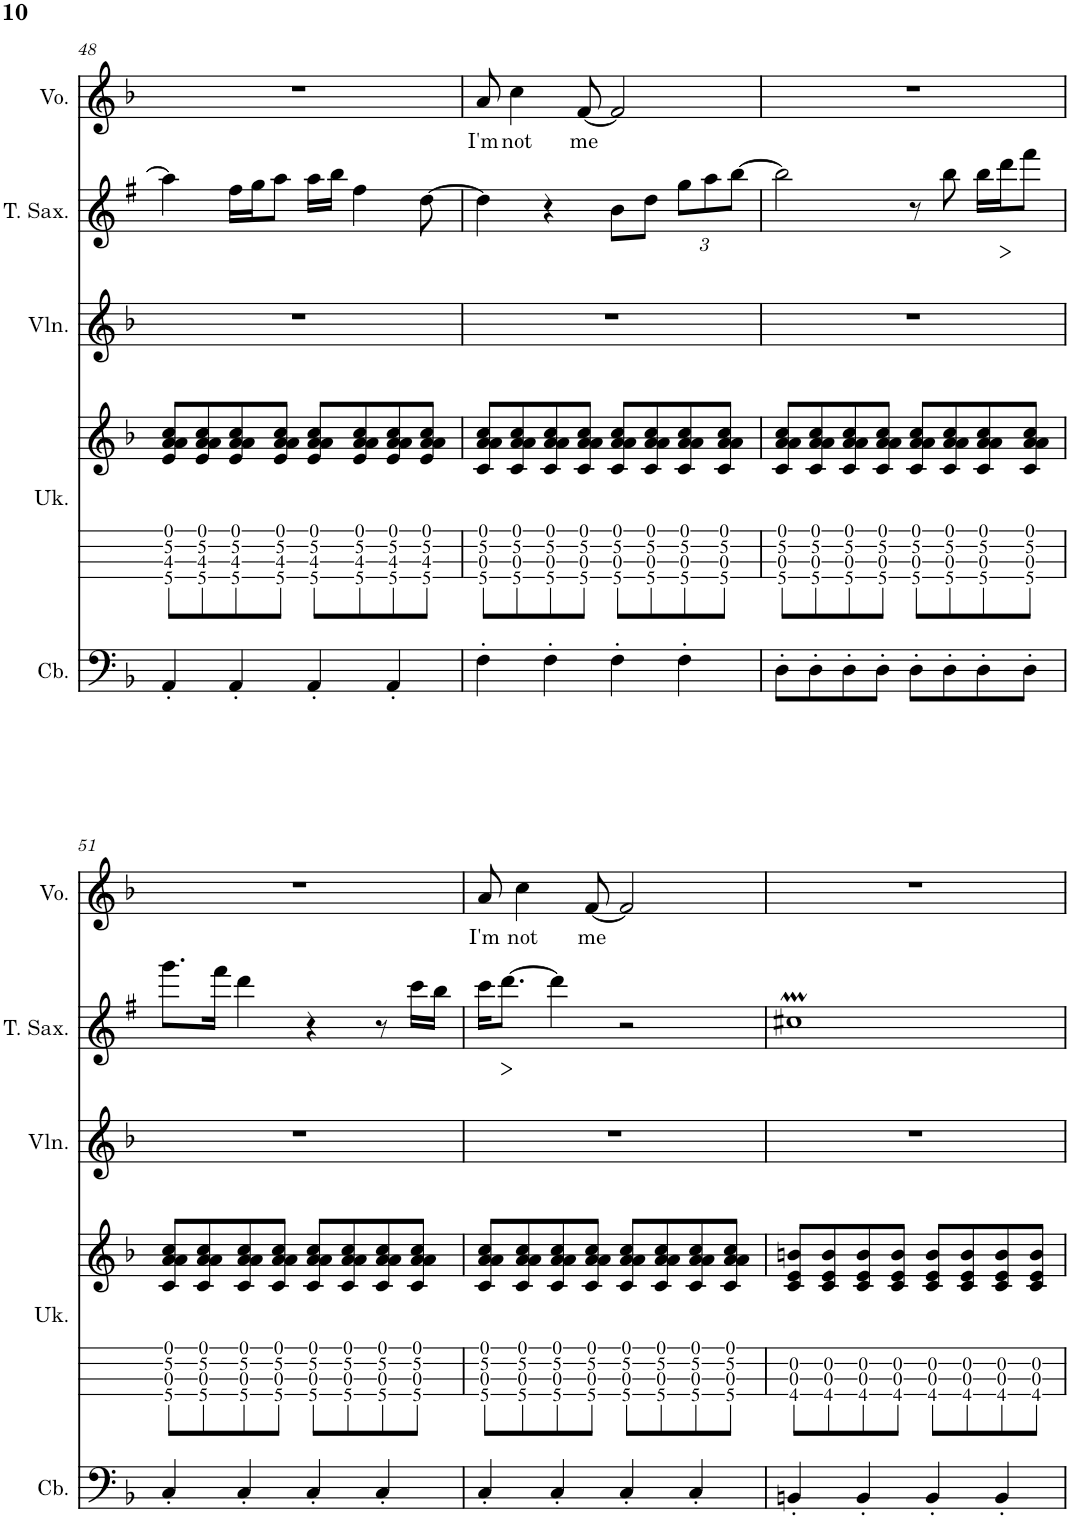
**kern	**kern	**kern	**kern	**kern	**dynam	**kern	**text
*part5	*part4	*part4	*part3	*part2	*part2	*part1	*part1
*staff6	*staff5	*staff4	*staff3	*staff2	*staff2	*staff1	*staff1
*I"Contrabass	*I"Ukulele	*	*I"Violin	*I"Tenor Saxophone	*	*I"Voice	*
*I'Cb.	*I'Uk.	*	*I'Vln.	*I'T. Sax.	*	*I'Vo.	*
!!LO:PB:g=z
*clefF4	*	*clefG2	*clefG2	*clefG2	*	*clefG2	*
*Trd7c12	*	*	*	*Trd8c14	*	*	*
*k[b-]	*k[b-]	*k[b-]	*k[b-]	*k[f#]	*	*k[b-]	*
*M4/4	*M4/4	*M4/4	*M4/4	*M4/4	*	*M4/4	*
=48	=48	=48	=48	=48	=48	=48	=48
4AA'/	8cc\ 8e\ 8a\ 8a\L	8e/ 8a/ 8a/ 8cc/L	1r	4aa\]	.	1r	.
.	8cc\ 8e\ 8a\ 8a\	8e/ 8a/ 8a/ 8cc/	.	.	.	.	.
4AA'/	8cc\ 8e\ 8a\ 8a\	8e/ 8a/ 8a/ 8cc/	.	16ff#\LL	.	.	.
.	.	.	.	16gg\J	.	.	.
.	8cc\ 8e\ 8a\ 8a\J	8e/ 8a/ 8a/ 8cc/J	.	8aa\J	.	.	.
4AA'/	8cc\ 8e\ 8a\ 8a\L	8e/ 8a/ 8a/ 8cc/L	.	16aa\LL	.	.	.
.	.	.	.	16bb\JJ	.	.	.
.	8cc\ 8e\ 8a\ 8a\	8e/ 8a/ 8a/ 8cc/	.	4ff#\	.	.	.
4AA'/	8cc\ 8e\ 8a\ 8a\	8e/ 8a/ 8a/ 8cc/	.	.	.	.	.
.	8cc\ 8e\ 8a\ 8a\J	8e/ 8a/ 8a/ 8cc/J	.	[8dd\	.	.	.
=49	=49	=49	=49	=49	=49	=49	=49
!	!	!	!	!	!	!	!LO:LY:b
4F'\	8cc\ 8c\ 8a\ 8a\L	8c/ 8a/ 8a/ 8cc/L	1r	4dd\]	.	8a/	I'm
!	!	!	!	!	!	!	!LO:LY:b
.	8cc\ 8c\ 8a\ 8a\	8c/ 8a/ 8a/ 8cc/	.	.	.	4cc\	not
4F'\	8cc\ 8c\ 8a\ 8a\	8c/ 8a/ 8a/ 8cc/	.	4r	.	.	.
!	!	!	!	!	!	!	!LO:LY:b
.	8cc\ 8c\ 8a\ 8a\J	8c/ 8a/ 8a/ 8cc/J	.	.	.	[8f/	me
4F'\	8cc\ 8c\ 8a\ 8a\L	8c/ 8a/ 8a/ 8cc/L	.	8b\L	.	2f/]	.
.	8cc\ 8c\ 8a\ 8a\	8c/ 8a/ 8a/ 8cc/	.	8dd\J	.	.	.
*	*	*	*	*Xbrackettup	*	*	*
4F'\	8cc\ 8c\ 8a\ 8a\	8c/ 8a/ 8a/ 8cc/	.	12gg\L	.	.	.
.	.	.	.	12aa\	.	.	.
.	8cc\ 8c\ 8a\ 8a\J	8c/ 8a/ 8a/ 8cc/J	.	.	.	.	.
.	.	.	.	[12bb\J	.	.	.
=50	=50	=50	=50	=50	=50	=50	=50
8D'\L	8cc\ 8c\ 8a\ 8a\L	8c/ 8a/ 8a/ 8cc/L	1r	2bb\]	.	1r	.
8D'\	8cc\ 8c\ 8a\ 8a\	8c/ 8a/ 8a/ 8cc/	.	.	.	.	.
8D'\	8cc\ 8c\ 8a\ 8a\	8c/ 8a/ 8a/ 8cc/	.	.	.	.	.
8D'\J	8cc\ 8c\ 8a\ 8a\J	8c/ 8a/ 8a/ 8cc/J	.	.	.	.	.
8D'\L	8cc\ 8c\ 8a\ 8a\L	8c/ 8a/ 8a/ 8cc/L	.	8r	.	.	.
8D'\	8cc\ 8c\ 8a\ 8a\	8c/ 8a/ 8a/ 8cc/	.	8bb\	.	.	.
8D'\	8cc\ 8c\ 8a\ 8a\	8c/ 8a/ 8a/ 8cc/	.	16bb\LL	.	.	.
!	!	!	!	!	!LO:HP:b	!	!
.	.	.	.	16ddd\J	>	.	.
8D'\J	8cc\ 8c\ 8a\ 8a\J	8c/ 8a/ 8a/ 8cc/J	.	8fff#\J	.	.	.
!!LO:LB:g=z
=51	=51	=51	=51	=51	=51	=51	=51
4C'/	8cc\ 8c\ 8a\ 8a\L	8c/ 8a/ 8a/ 8cc/L	1r	8.ggg\L	.	1r	.
.	8cc\ 8c\ 8a\ 8a\	8c/ 8a/ 8a/ 8cc/	.	.	.	.	.
.	.	.	.	16fff#\Jk	.	.	.
4C'/	8cc\ 8c\ 8a\ 8a\	8c/ 8a/ 8a/ 8cc/	.	4ddd\	.	.	.
.	8cc\ 8c\ 8a\ 8a\J	8c/ 8a/ 8a/ 8cc/J	.	.	.	.	.
4C'/	8cc\ 8c\ 8a\ 8a\L	8c/ 8a/ 8a/ 8cc/L	.	4r	.	.	.
.	8cc\ 8c\ 8a\ 8a\	8c/ 8a/ 8a/ 8cc/	.	.	.	.	.
4C'/	8cc\ 8c\ 8a\ 8a\	8c/ 8a/ 8a/ 8cc/	.	8r	.	.	.
.	8cc\ 8c\ 8a\ 8a\J	8c/ 8a/ 8a/ 8cc/J	.	16ccc\LL	.	.	.
.	.	.	.	16bb\JJ	.	.	.
=52	=52	=52	=52	=52	=52	=52	=52
!	!	!	!	!	!	!	!LO:LY:b
4C'/	8cc\ 8c\ 8a\ 8a\L	8c/ 8a/ 8a/ 8cc/L	1r	16ccc\KL	.	8a/	I'm
.	.	.	.	[8.ddd\J	]	.	.
!	!	!	!	!	!	!	!LO:LY:b
.	8cc\ 8c\ 8a\ 8a\	8c/ 8a/ 8a/ 8cc/	.	.	.	4cc\	not
4C'/	8cc\ 8c\ 8a\ 8a\	8c/ 8a/ 8a/ 8cc/	.	4ddd\]	.	.	.
!	!	!	!	!	!	!	!LO:LY:b
.	8cc\ 8c\ 8a\ 8a\J	8c/ 8a/ 8a/ 8cc/J	.	.	.	[8f/	me
4C'/	8cc\ 8c\ 8a\ 8a\L	8c/ 8a/ 8a/ 8cc/L	.	2r	.	2f/]	.
.	8cc\ 8c\ 8a\ 8a\	8c/ 8a/ 8a/ 8cc/	.	.	.	.	.
4C'/	8cc\ 8c\ 8a\ 8a\	8c/ 8a/ 8a/ 8cc/	.	.	.	.	.
.	8cc\ 8c\ 8a\ 8a\J	8c/ 8a/ 8a/ 8cc/J	.	.	.	.	.
=53	=53	=53	=53	=53	=53	=53	=53
4BBn'/	8bn\ 8c\ 8e\L	8c/ 8e/ 8bn/L	1r	1cc#Xm	.	1r	.
.	8b\ 8c\ 8e\	8c/ 8e/ 8b/	.	.	.	.	.
4BB'/	8b\ 8c\ 8e\	8c/ 8e/ 8b/	.	.	.	.	.
.	8b\ 8c\ 8e\J	8c/ 8e/ 8b/J	.	.	.	.	.
4BB'/	8b\ 8c\ 8e\L	8c/ 8e/ 8b/L	.	.	.	.	.
.	8b\ 8c\ 8e\	8c/ 8e/ 8b/	.	.	.	.	.
4BB'/	8b\ 8c\ 8e\	8c/ 8e/ 8b/	.	.	.	.	.
.	8b\ 8c\ 8e\J	8c/ 8e/ 8b/J	.	.	.	.	.
=	=	=	=	=	=	=	=
*-	*-	*-	*-	*-	*-	*-	*-
